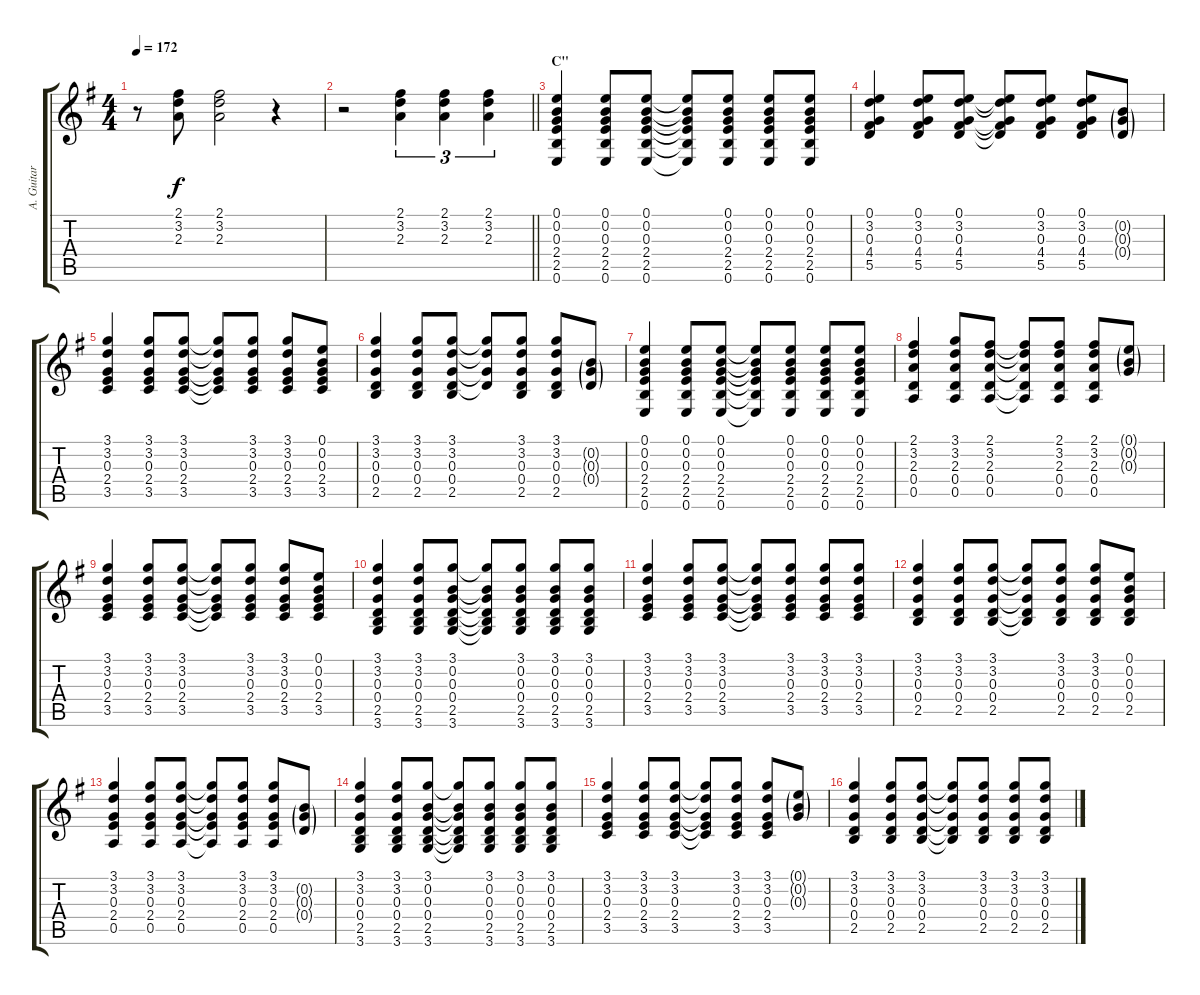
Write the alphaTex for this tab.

\track ("A. Guitar I" "A. Guitar ") {instrument acousticguitarsteel}
\staff {score tabs}
\tuning (E4 B3 G3 D3 A2 E2) {hide}
\ts (4 4)
\tempo 172
\clef g2
\ks g
r.8{dy f} (2.1 3.2 2.3).8 (2.1 3.2 2.3).2 r.4 |
\barLineRight lightlight
r.2 (2.1 3.2 2.3).4{tu (3 2)} (2.1 3.2 2.3).4{tu (3 2)} (2.1 3.2 2.3).4{tu (3 2)} |
\section ("" "C\"")
(0.1 0.2 0.3 2.4 2.5 0.6).4 (0.1 0.2 0.3 2.4 2.5 0.6).8 (0.1 0.2 0.3 2.4 2.5 0.6).8 (0.1{t} 0.2{t} 0.3{t} 2.4{t} 2.5{t} 0.6{t}).8 (0.1 0.2 0.3 2.4 2.5 0.6).8 (0.1 0.2 0.3 2.4 2.5 0.6).8 (0.1 0.2 0.3 2.4 2.5 0.6).8 |
(0.1 3.2 0.3 4.4 5.5).4 (0.1 3.2 0.3 4.4 5.5).8 (0.1 3.2 0.3 4.4 5.5).8 (0.1{t} 3.2{t} 0.3{t} 4.4{t} 5.5{t}).8 (0.1 3.2 0.3 4.4 5.5).8 (0.1 3.2 0.3 4.4 5.5).8 (0.2{g} 0.3{g} 0.4{g}).8 |
(3.1 3.2 0.3 2.4 3.5).4 (3.1 3.2 0.3 2.4 3.5).8 (3.1 3.2 0.3 2.4 3.5).8 (3.1{t} 3.2{t} 0.3{t} 2.4{t} 3.5{t}).8 (3.1 3.2 0.3 2.4 3.5).8 (3.1 3.2 0.3 2.4 3.5).8 (0.1 0.2 0.3 2.4 3.5).8 |
(3.1 3.2 0.3 0.4 2.5).4 (3.1 3.2 0.3 0.4 2.5).8 (3.1 3.2 0.3 0.4 2.5).8 (3.1{t} 3.2{t} 0.3{t} 0.4{t}).8 (3.1 3.2 0.3 0.4 2.5).8 (3.1 3.2 0.3 0.4 2.5).8 (0.2{g} 0.3{g} 0.4{g}).8 |
(0.1 0.2 0.3 2.4 2.5 0.6).4 (0.1 0.2 0.3 2.4 2.5 0.6).8 (0.1 0.2 0.3 2.4 2.5 0.6).8 (0.1{t} 0.2{t} 0.3{t} 2.4{t} 2.5{t} 0.6{t}).8 (0.1 0.2 0.3 2.4 2.5 0.6).8 (0.1 0.2 0.3 2.4 2.5 0.6).8 (0.1 0.2 0.3 2.4 2.5 0.6).8 |
(2.1 3.2 2.3 0.4 0.5).4 (3.1 3.2 2.3 0.4 0.5).8 (2.1 3.2 2.3 0.4 0.5).8 (2.1{t} 3.2{t} 2.3{t} 0.4{t} 0.5{t}).8 (2.1 3.2 2.3 0.4 0.5).8 (2.1 3.2 2.3 0.4 0.5).8 (0.1{g} 0.2{g} 0.3{g}).8 |
(3.1 3.2 0.3 2.4 3.5).4 (3.1 3.2 0.3 2.4 3.5).8 (3.1 3.2 0.3 2.4 3.5).8 (3.1{t} 3.2{t} 0.3{t} 2.4{t} 3.5{t}).8 (3.1 3.2 0.3 2.4 3.5).8 (3.1 3.2 0.3 2.4 3.5).8 (0.1 0.2 0.3 2.4 3.5).8 |
(3.1 3.2 0.3 0.4 2.5 3.6).4 (3.1 3.2 0.3 0.4 2.5 3.6).8 (3.1 0.2 0.3 0.4 2.5 3.6).8 (3.1{t} 0.2{t} 0.3{t} 0.4{t} 2.5{t} 3.6{t}).8 (3.1 0.2 0.3 0.4 2.5 3.6).8 (3.1 0.2 0.3 0.4 2.5 3.6).8 (3.1 0.2 0.3 0.4 2.5 3.6).8 |
(3.1 3.2 0.3 2.4 3.5).4 (3.1 3.2 0.3 2.4 3.5).8 (3.1 3.2 0.3 2.4 3.5).8 (3.1{t} 3.2{t} 0.3{t} 2.4{t} 3.5{t}).8 (3.1 3.2 0.3 2.4 3.5).8 (3.1 3.2 0.3 2.4 3.5).8 (3.1 3.2 0.3 2.4 3.5).8 |
(3.1 3.2 0.3 0.4 2.5).4 (3.1 3.2 0.3 0.4 2.5).8 (3.1 3.2 0.3 0.4 2.5).8 (3.1{t} 3.2{t} 0.3{t} 0.4{t} 2.5{t}).8 (3.1 3.2 0.3 0.4 2.5).8 (3.1 3.2 0.3 0.4 2.5).8 (0.1 0.2 0.3 0.4 2.5).8 |
(3.1 3.2 0.3 2.4 0.5).4 (3.1 3.2 0.3 2.4 0.5).8 (3.1 3.2 0.3 2.4 0.5).8 (3.1{t} 3.2{t} 0.3{t} 2.4{t} 0.5{t}).8 (3.1 3.2 0.3 2.4 0.5).8 (3.1 3.2 0.3 2.4 0.5).8 (0.2{g} 0.3{g} 0.4{g}).8 |
(3.1 3.2 0.3 0.4 2.5 3.6).4 (3.1 3.2 0.3 0.4 2.5 3.6).8 (3.1 0.2 0.3 0.4 2.5 3.6).8 (3.1{t} 0.2{t} 0.3{t} 0.4{t} 2.5{t} 3.6{t}).8 (3.1 0.2 0.3 0.4 2.5 3.6).8 (3.1 0.2 0.3 0.4 2.5 3.6).8 (3.1 0.2 0.3 0.4 2.5 3.6).8 |
(3.1 3.2 0.3 2.4 3.5).4 (3.1 3.2 0.3 2.4 3.5).8 (3.1 3.2 0.3 2.4 3.5).8 (3.1{t} 3.2{t} 0.3{t} 2.4{t} 3.5{t}).8 (3.1 3.2 0.3 2.4 3.5).8 (3.1 3.2 0.3 2.4 3.5).8 (0.1{g} 0.2{g} 0.3{g}).8 |
(3.1 3.2 0.3 0.4 2.5).4 (3.1 3.2 0.3 0.4 2.5).8 (3.1 3.2 0.3 0.4 2.5).8 (3.1{t} 3.2{t} 0.3{t} 0.4{t} 2.5{t}).8 (3.1 3.2 0.3 0.4 2.5).8 (3.1 3.2 0.3 0.4 2.5).8 (3.1 3.2 0.3 0.4 2.5).8
